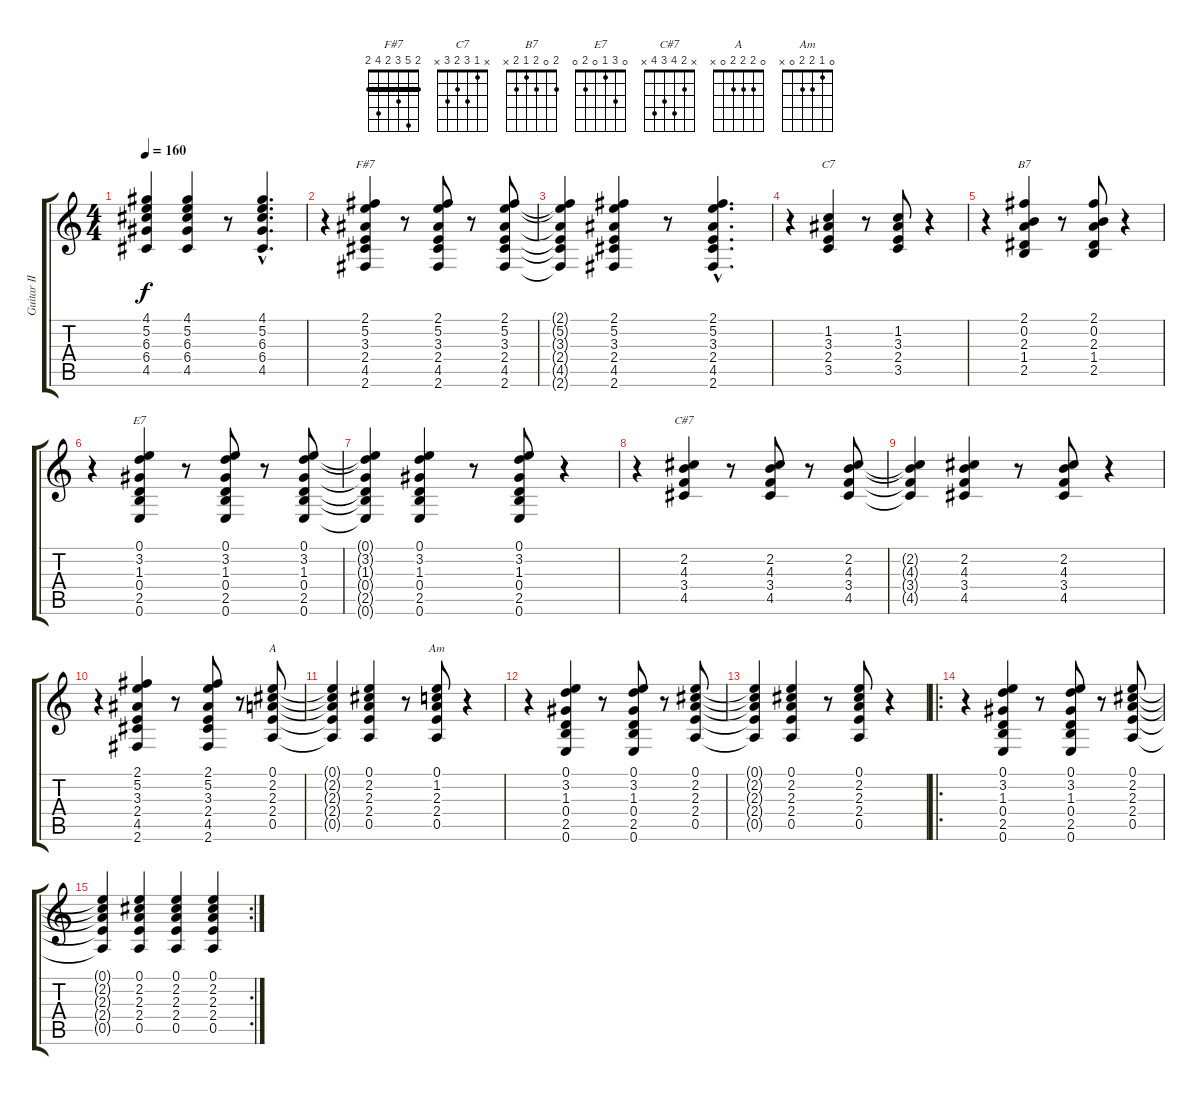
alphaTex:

\track ("Guitar II" "Guitar II") {instrument acousticguitarsteel}
\staff {score tabs}
\tuning (E4 B3 G3 D3 A2 E2) {hide}
\chord ("F#7" 2 5 3 2 4 2) {barre 2}
\chord ("C7" x 1 3 2 3 x)
\chord ("B7" 2 0 2 1 2 x)
\chord ("E7" 0 3 1 0 2 0)
\chord ("C#7" x 2 4 3 4 x)
\chord ("A" 0 2 2 2 0 x)
\chord ("Am" 0 1 2 2 0 x)
\ts (4 4)
\tempo 160
\clef g2
\ks c
(4.1{t} 5.2{t} 6.3{t} 6.4{t} 4.5{t}).4{dy f} (4.1 5.2 6.3 6.4 4.5).4 r.8 (4.1{hac} 5.2{hac} 6.3{hac} 6.4{hac} 4.5{hac}).4{d} |
r.4 (2.1 5.2 3.3 2.4 4.5 2.6).4{ch "F#7"} r.8 (2.1 5.2 3.3 2.4 4.5 2.6).8 r.8 (2.1 5.2 3.3 2.4 4.5 2.6).8 |
(2.1{t} 5.2{t} 3.3{t} 2.4{t} 4.5{t} 2.6{t}).4 (2.1 5.2 3.3 2.4 4.5 2.6).4 r.8 (2.1{hac} 5.2{hac} 3.3{hac} 2.4{hac} 4.5{hac} 2.6{hac}).4{d} |
r.4 (1.2 3.3 2.4 3.5).4{ch "C7"} r.8 (1.2 3.3 2.4 3.5).8 r.4 |
r.4 (2.1 0.2 2.3 1.4 2.5).4{ch "B7"} r.8 (2.1 0.2 2.3 1.4 2.5).8 r.4 |
r.4 (0.1 3.2 1.3 0.4 2.5 0.6).4{ch "E7"} r.8 (0.1 3.2 1.3 0.4 2.5 0.6).8 r.8 (0.1 3.2 1.3 0.4 2.5 0.6).8 |
(0.1{t} 3.2{t} 1.3{t} 0.4{t} 2.5{t} 0.6{t}).4 (0.1 3.2 1.3 0.4 2.5 0.6).4 r.8 (0.1 3.2 1.3 0.4 2.5 0.6).8 r.4 |
r.4 (2.2 4.3 3.4 4.5).4{ch "C#7"} r.8 (2.2 4.3 3.4 4.5).8 r.8 (2.2 4.3 3.4 4.5).8 |
(2.2{t} 4.3{t} 3.4{t} 4.5{t}).4 (2.2 4.3 3.4 4.5).4 r.8 (2.2 4.3 3.4 4.5).8 r.4 |
r.4 (2.1 5.2 3.3 2.4 4.5 2.6).4 r.8 (2.1 5.2 3.3 2.4 4.5 2.6).8 r.8 (0.1 2.2 2.3 2.4 0.5).8{ch "A"} |
(0.1{t} 2.2{t} 2.3{t} 2.4{t} 0.5{t}).4 (0.1 2.2 2.3 2.4 0.5).4 r.8 (0.1 1.2 2.3 2.4 0.5).8{ch "Am"} r.4 |
r.4 (0.1 3.2 1.3 0.4 2.5 0.6).4 r.8 (0.1 3.2 1.3 0.4 2.5 0.6).8 r.8 (0.1 2.2 2.3 2.4 0.5).8 |
(0.1{t} 2.2{t} 2.3{t} 2.4{t} 0.5{t}).4 (0.1 2.2 2.3 2.4 0.5).4 r.8 (0.1 2.2 2.3 2.4 0.5).8 r.4 |
\ro
r.4 (0.1 3.2 1.3 0.4 2.5 0.6).4 r.8 (0.1 3.2 1.3 0.4 2.5 0.6).8 r.8 (0.1 2.2 2.3 2.4 0.5).8 |
\rc 2
(0.1{t} 2.2{t} 2.3{t} 2.4{t} 0.5{t}).4 (0.1 2.2 2.3 2.4 0.5).4 (0.1 2.2 2.3 2.4 0.5).4 (0.1 2.2 2.3 2.4 0.5).4
